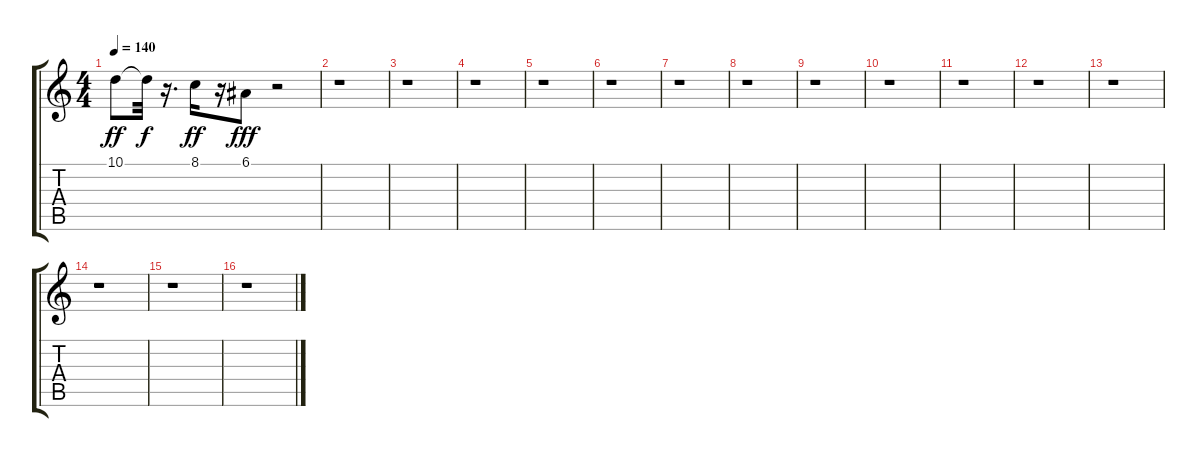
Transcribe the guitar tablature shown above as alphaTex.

\track "" {instrument tubularbells}
\staff {score tabs}
\tuning (E4 B3 G3 D3 A2 E2) {hide}
\ts (4 4)
\tempo 140
\clef g2
\ks c
10.1.8{dy ff} 10.1{t}.32{dy f} r.16{d} 8.1.16{dy ff} r.16 6.1.8{dy fff} r.2 |
r.1 |
r.1 |
r.1 |
r.1 |
r.1 |
r.1 |
r.1 |
r.1 |
r.1 |
r.1 |
r.1 |
r.1 |
r.1 |
r.1 |
r.1
